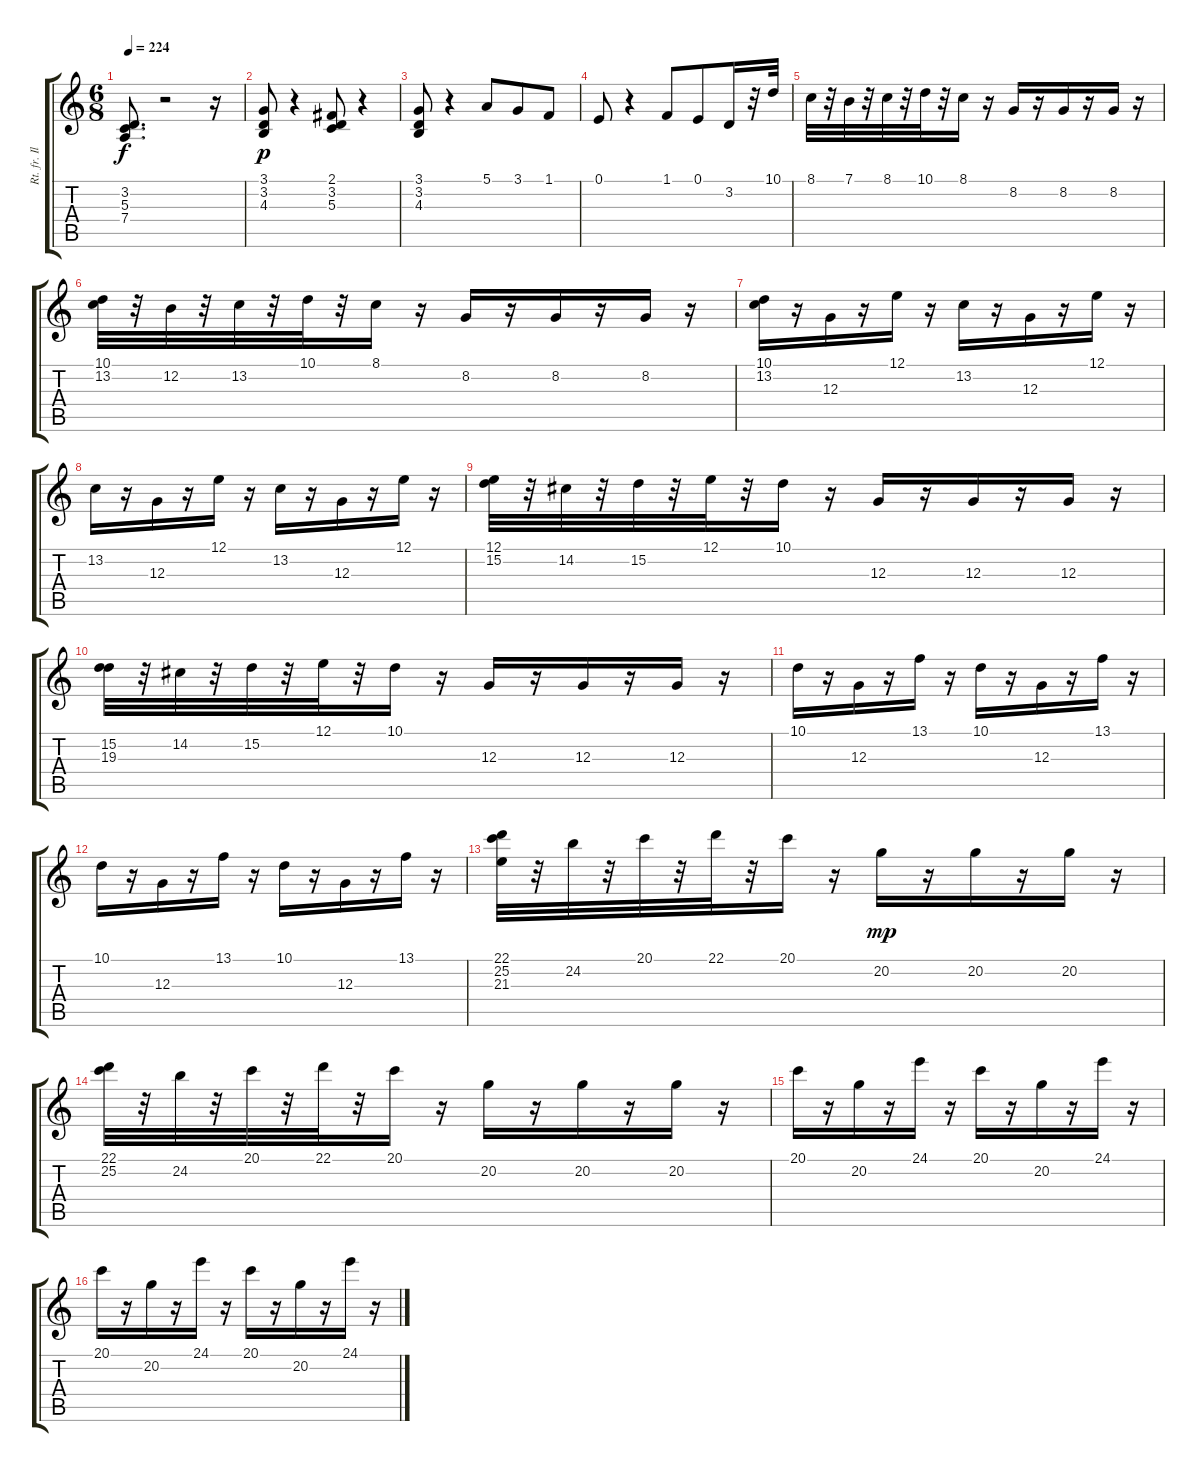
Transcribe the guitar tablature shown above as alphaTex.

\track ("Rt. fr. Il Barbiere di Siviglia" "Rt. fr. Il") {instrument acousticgrandpiano}
\staff {score tabs}
\tuning (E4 B3 G3 D3 A2 E2) {hide}
\ts (6 8)
\tempo 224
\clef g2
\ks c
(3.2{t} 5.3{t} 7.4{t}).8{d dy f} r.2 r.16 |
(3.1 3.2 4.3).8{dy p} r.4 (2.1 3.2 5.3).8 r.4 |
(3.1 3.2 4.3).8 r.4 5.1.8 3.1.8 1.1.8 |
0.1.8 r.4 1.1.8 0.1.8 3.2.16 r.32 10.1.32 |
8.1.32 r.32 7.1.32 r.32 8.1.32 r.32 10.1.32 r.32 8.1.16 r.16 8.2.16 r.16 8.2.16 r.16 8.2.16 r.16 |
(10.1 13.2).32 r.32 12.2.32 r.32 13.2.32 r.32 10.1.32 r.32 8.1.16 r.16 8.2.16 r.16 8.2.16 r.16 8.2.16 r.16 |
(10.1 13.2).16 r.16 12.3.16 r.16 12.1.16 r.16 13.2.16 r.16 12.3.16 r.16 12.1.16 r.16 |
13.2.16 r.16 12.3.16 r.16 12.1.16 r.16 13.2.16 r.16 12.3.16 r.16 12.1.16 r.16 |
(12.1 15.2).32 r.32 14.2.32 r.32 15.2.32 r.32 12.1.32 r.32 10.1.16 r.16 12.3.16 r.16 12.3.16 r.16 12.3.16 r.16 |
(15.2 19.3).32 r.32 14.2.32 r.32 15.2.32 r.32 12.1.32 r.32 10.1.16 r.16 12.3.16 r.16 12.3.16 r.16 12.3.16 r.16 |
10.1.16 r.16 12.3.16 r.16 13.1.16 r.16 10.1.16 r.16 12.3.16 r.16 13.1.16 r.16 |
10.1.16 r.16 12.3.16 r.16 13.1.16 r.16 10.1.16 r.16 12.3.16 r.16 13.1.16 r.16 |
(22.1 25.2 21.3).32 r.32 24.2.32 r.32 20.1.32 r.32 22.1.32 r.32 20.1.16 r.16 20.2.16{dy mp} r.16 20.2.16 r.16 20.2.16 r.16 |
(22.1 25.2).32 r.32 24.2.32 r.32 20.1.32 r.32 22.1.32 r.32 20.1.16 r.16 20.2.16 r.16 20.2.16 r.16 20.2.16 r.16 |
20.1.16 r.16 20.2.16 r.16 24.1.16 r.16 20.1.16 r.16 20.2.16 r.16 24.1.16 r.16 |
20.1.16 r.16 20.2.16 r.16 24.1.16 r.16 20.1.16 r.16 20.2.16 r.16 24.1.16 r.16
